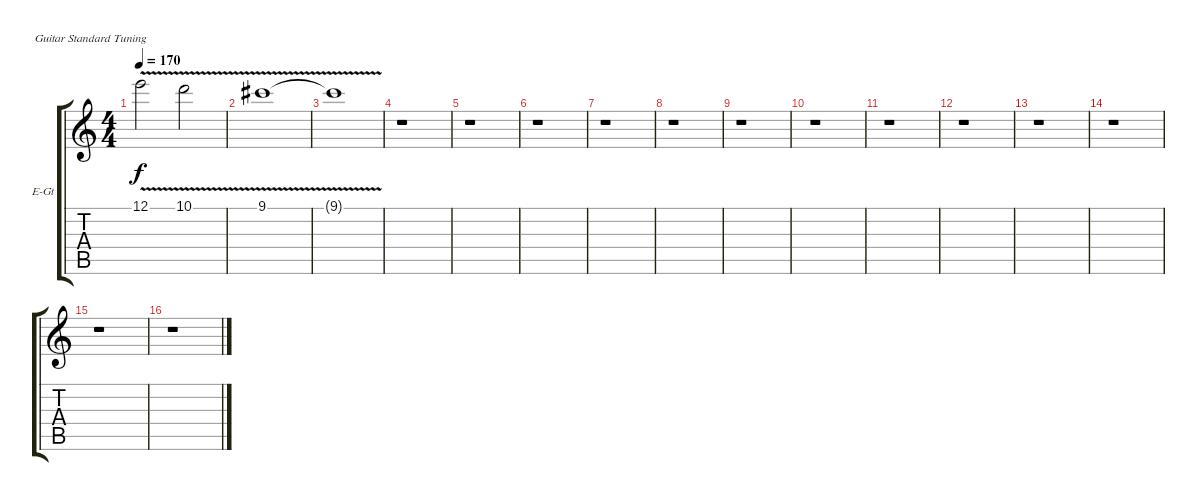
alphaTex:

\defaultSystemsLayout 4
\bracketExtendMode groupsimilarinstruments
\firstSystemTrackNameOrientation horizontal
\otherSystemsTrackNameOrientation horizontal
\track ("Electric Guitar" "E-Gt") {instrument distortionguitar}
\staff {score tabs}
\tuning (E4 B3 G3 D3 A2 E2)
\ts (4 4)
\tempo 170
\clef g2
\scale
0.333333
\ks c
12.1{v}.2{dy f} 10.1{v}.2 |
\scale
0.333333 9.1{v}.1 |
\scale
0.333333 9.1{v t}.1 |
\scale
0.333333 r.1 |
\scale
0.333333 r.1 |
\scale
0.333333 r.1 |
\scale
0.333333 r.1 |
\scale
0.333333 r.1 |
\scale
0.333333 r.1 |
\scale
0.333333 r.1 |
\scale
0.333333 r.1 |
\scale
0.333333 r.1 |
\scale
0.333333 r.1 |
\scale
0.333333 r.1 |
\scale
0.333333 r.1 |
\scale
0.333333 r.1
